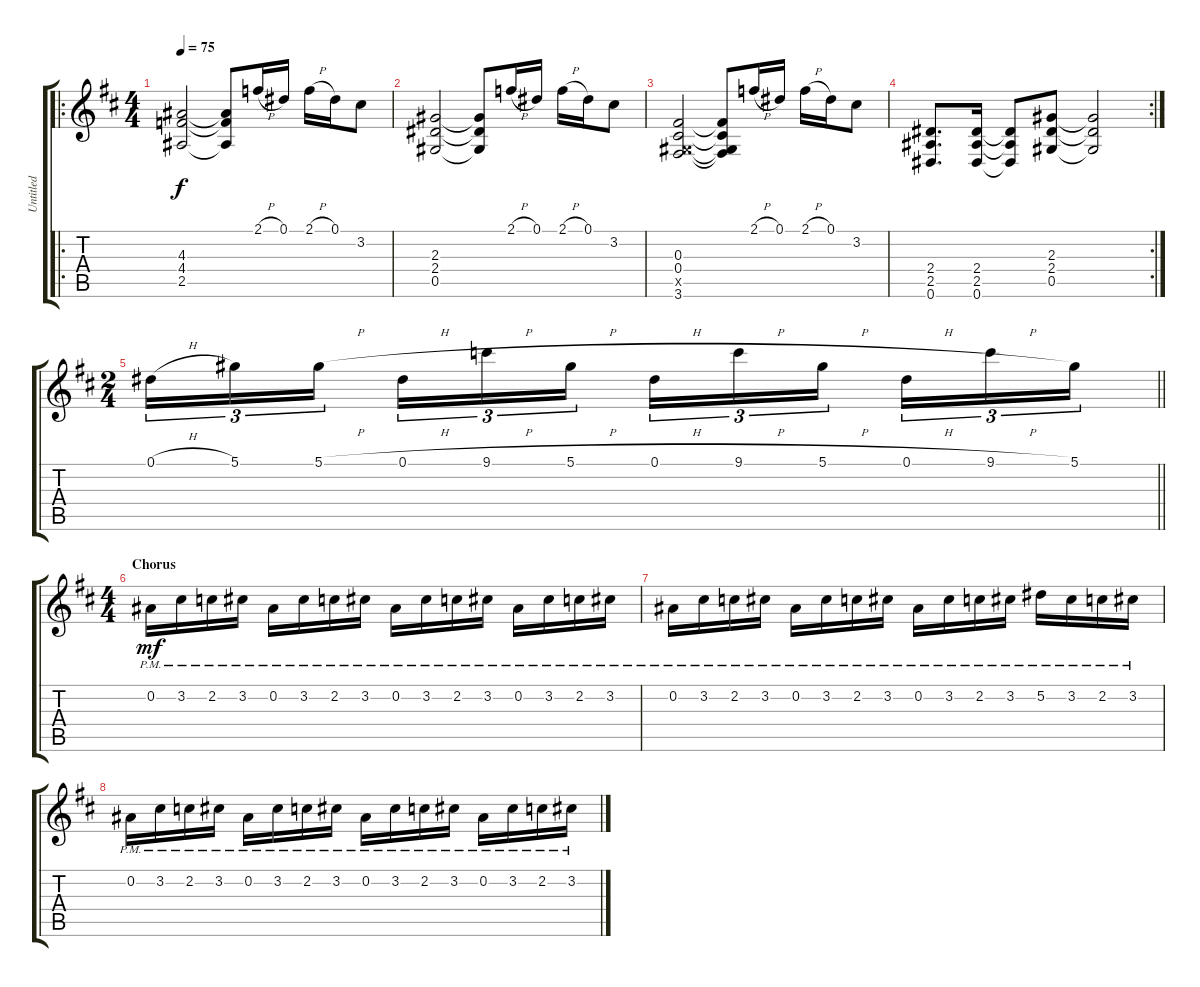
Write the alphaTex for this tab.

\track ("Untitled" "Untitled") {instrument distortionguitar}
\staff {score tabs}
\tuning (Eb4 Bb3 Gb3 Db3 Ab2 Eb2) {hide}
\ro
\ts (4 4)
\tempo 75
\clef g2
\ks d
(4.3 4.4 2.5).2{dy f} (4.3{t} 4.4{t} 2.5{t}).8 2.1{h}.16 0.1.16 2.1{h}.16 0.1.16 3.2.8 |
(2.3 2.4 0.5).2 (2.3{t} 2.4{t} 0.5{t}).8 2.1{h}.16 0.1.16 2.1{h}.16 0.1.16 3.2.8 |
(0.3 0.4 0.5{x} 3.6).2 (0.3{t} 0.4{t} 0.5{t} 3.6{t}).8 2.1{h}.16 0.1.16 2.1{h}.16 0.1.16 3.2.8 |
\rc 2
(2.4 2.5 0.6).8{d} (2.4 2.5 0.6).16 (2.4{t} 2.5{t} 0.6{t}).8 (2.3 2.4 0.5).8 (2.3{t} 2.4{t} 0.5{t}).2 |
\ts (2 4)
\barLineRight lightlight
0.1{h}.16{tu (3 2)} 5.1.16{tu (3 2)} 5.1{h}.16{tu (3 2) beam splitsecondary} 0.1{h}.16{tu (3 2)} 9.1{h}.16{tu (3 2)} 5.1{h}.16{tu (3 2)} 0.1{h}.16{tu (3 2)} 9.1{h}.16{tu (3 2)} 5.1{h}.16{tu (3 2) beam splitsecondary} 0.1{h}.16{tu (3 2)} 9.1{h}.16{tu (3 2)} 5.1.16{tu (3 2)} |
\ts (4 4)
\section ("" "Chorus")
0.2{pm}.16{dy mf} 3.2{pm}.16 2.2{pm}.16 3.2{pm}.16 0.2{pm}.16 3.2{pm}.16 2.2{pm}.16 3.2{pm}.16 0.2{pm}.16 3.2{pm}.16 2.2{pm}.16 3.2{pm}.16 0.2{pm}.16 3.2{pm}.16 2.2{pm}.16 3.2{pm}.16 |
0.2{pm}.16 3.2{pm}.16 2.2{pm}.16 3.2{pm}.16 0.2{pm}.16 3.2{pm}.16 2.2{pm}.16 3.2{pm}.16 0.2{pm}.16 3.2{pm}.16 2.2{pm}.16 3.2{pm}.16 5.2{pm}.16 3.2{pm}.16 2.2{pm}.16 3.2{pm}.16 |
0.2{pm}.16 3.2{pm}.16 2.2{pm}.16 3.2{pm}.16 0.2{pm}.16 3.2{pm}.16 2.2{pm}.16 3.2{pm}.16 0.2{pm}.16 3.2{pm}.16 2.2{pm}.16 3.2{pm}.16 0.2{pm}.16 3.2{pm}.16 2.2{pm}.16 3.2{pm}.16
